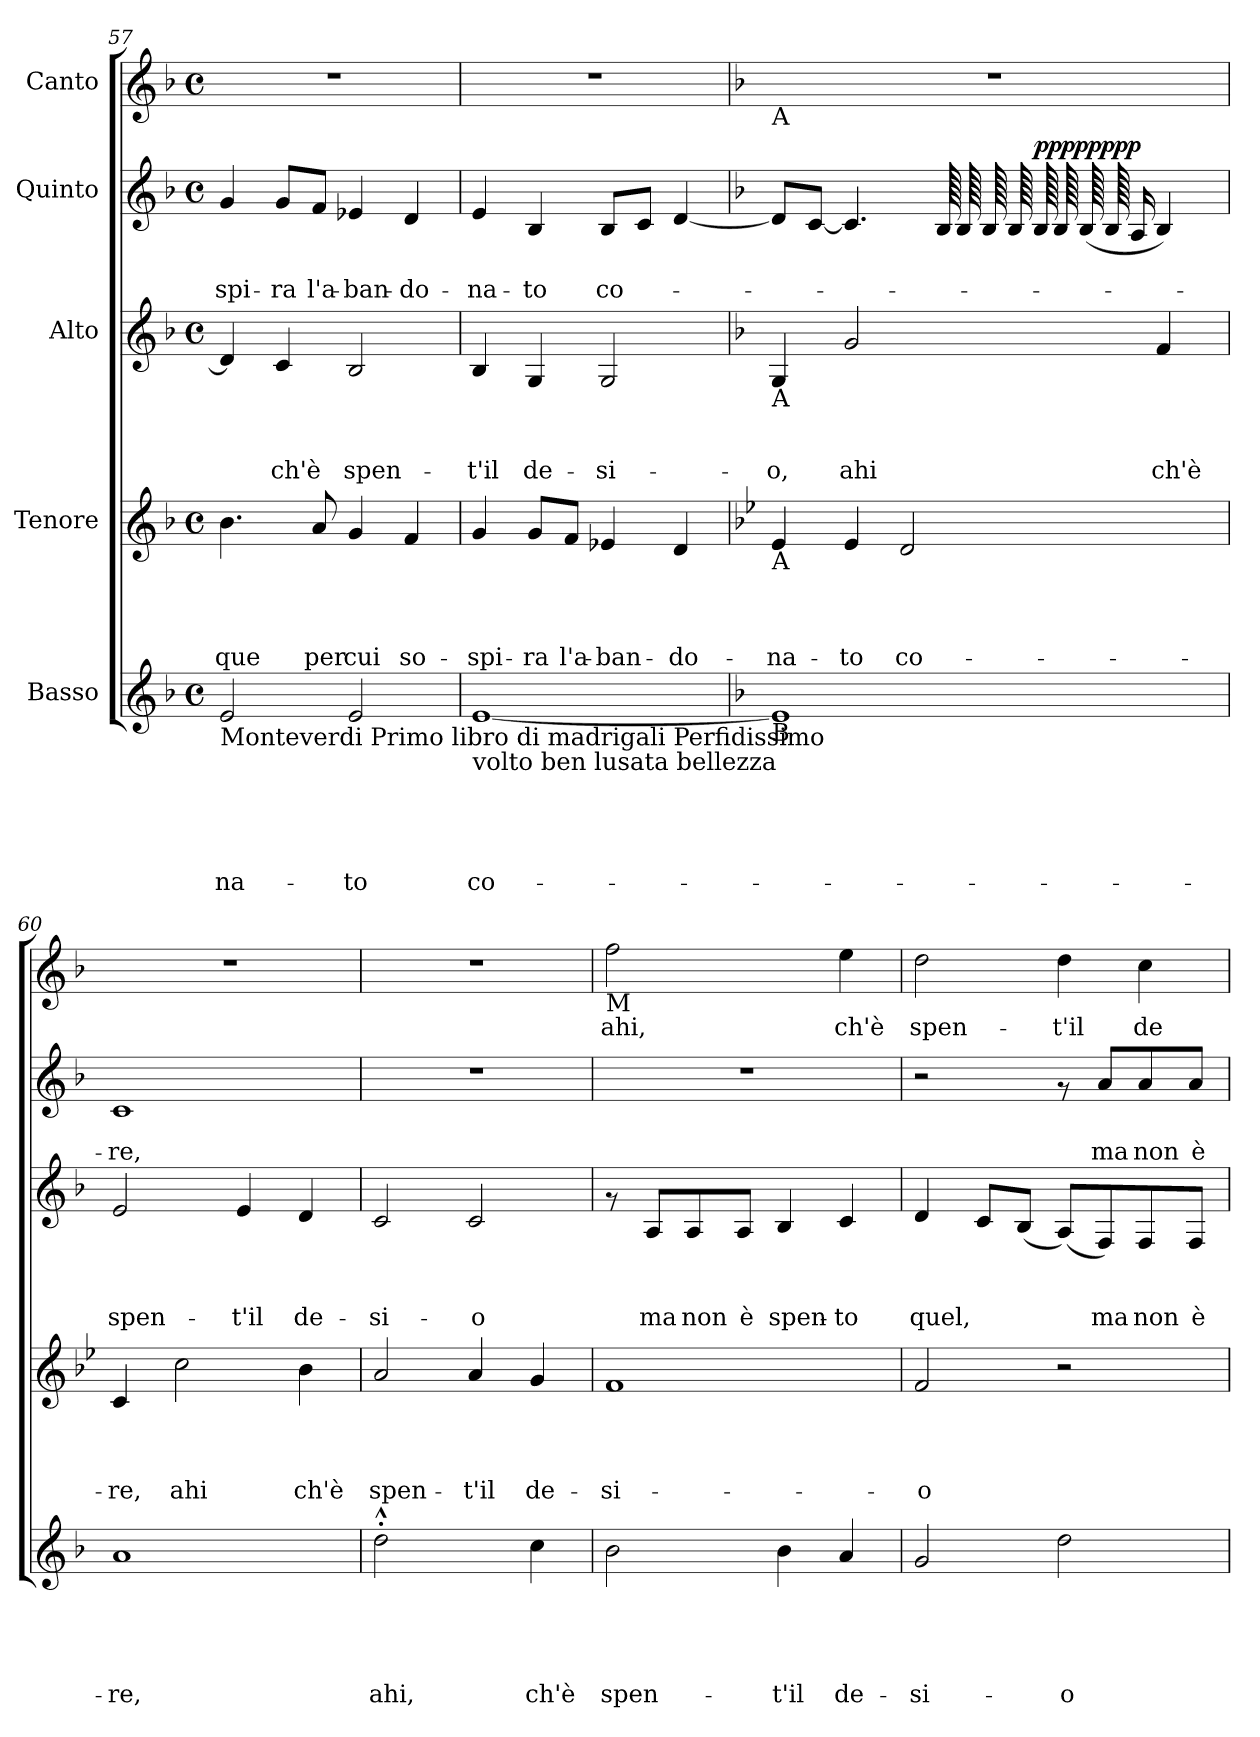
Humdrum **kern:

**kern	**text	**text	**text	**text	**text	**kern	**text	**text	**text	**text	**kern	**text	**text	**text	**kern	**text	**text	**dynam	**kern	**text
*part5	*part5	*part5	*part5	*part5	*part5	*part4	*part4	*part4	*part4	*part4	*part3	*part3	*part3	*part3	*part2	*part2	*part2	*part2	*part1	*part1
*staff5	*staff5	*staff5	*staff5	*staff5	*staff5	*staff4	*staff4	*staff4	*staff4	*staff4	*staff3	*staff3	*staff3	*staff3	*staff2	*staff2	*staff2	*staff2	*staff1	*staff1
*I"Basso	*	*	*	*	*	*I"Tenore	*	*	*	*	*I"Alto	*	*	*	*I"Quinto	*	*	*	*I"Canto	*
*clefG2	*	*	*	*	*	*clefG2	*	*	*	*	*clefG2	*	*	*	*clefG2	*	*	*	*clefG2	*
*k[b-]	*	*	*	*	*	*k[b-]	*	*	*	*	*k[b-]	*	*	*	*k[b-]	*	*	*	*k[b-]	*
*F:	*	*	*	*	*	*F:	*	*	*	*	*F:	*	*	*	*F:	*	*	*	*F:	*
*M4/4	*	*	*	*	*	*M4/4	*	*	*	*	*M4/4	*	*	*	*M4/4	*	*	*	*M4/4	*
*met(c)	*	*	*	*	*	*met(c)	*	*	*	*	*met(c)	*	*	*	*met(c)	*	*	*	*met(c)	*
=57	=57	=57	=57	=57	=57	=57	=57	=57	=57	=57	=57	=57	=57	=57	=57	=57	=57	=57	=57	=57
!LO:TX:b:t=Monteverdi Primo libro di madrigali Perfidissimo	!	!	!	!	!	!	!	!	!	!	!	!	!	!	!	!	!	!	!	!
!	!	!	!	!	!LO:LY:b	!	!	!	!	!LO:LY:b	!	!	!	!	!	!	!LO:LY:b	!	!	!
2e/	.	.	.	.	-na-	4.b-\	.	.	.	que	4d/]	.	.	.	4g/	.	-spi-	.	1r	.
!	!	!	!	!	!	!	!	!	!	!	!	!	!	!LO:LY:b	!	!	!LO:LY:b	!	!	!
.	.	.	.	.	.	.	.	.	.	.	4c/	.	.	ch'è	8g/L	.	-ra	.	.	.
!	!	!	!	!	!	!	!	!	!	!LO:LY:b	!	!	!	!	!	!	!LO:LY:b	!	!	!
.	.	.	.	.	.	8a/	.	.	.	per	.	.	.	.	8f/J	.	l'a-	.	.	.
!	!	!	!	!	!LO:LY:b	!	!	!	!	!LO:LY:b	!	!	!	!LO:LY:b	!	!	!LO:LY:b	!	!	!
2e/	.	.	.	.	-to	4g/	.	.	.	cui	2B-/	.	.	spen-	4e-X/	.	-ban-	.	.	.
!	!	!	!	!	!	!	!	!	!	!LO:LY:b	!	!	!	!	!	!	!LO:LY:b	!	!	!
.	.	.	.	.	.	4f/	.	.	.	so-	.	.	.	.	4d/	.	-do-	.	.	.
=58	=58	=58	=58	=58	=58	=58	=58	=58	=58	=58	=58	=58	=58	=58	=58	=58	=58	=58	=58	=58
!LO:TX:b:t=volto ben lusata bellezza	!	!	!	!	!	!	!	!	!	!	!	!	!	!	!	!	!	!	!	!
!	!	!	!	!	!LO:LY:b	!	!	!	!	!LO:LY:b	!	!	!	!LO:LY:b	!	!	!LO:LY:b	!	!	!
[>1e	.	.	.	.	co-	4g/	.	.	.	-spi-	4B-/	.	.	-t'il	4e/	.	-na-	.	1r	.
!	!	!	!	!	!	!	!	!	!	!LO:LY:b	!	!	!	!LO:LY:b	!	!	!LO:LY:b	!	!	!
.	.	.	.	.	.	8g/L	.	.	.	-ra	4G/	.	.	de-	4B-/	.	-to	.	.	.
!	!	!	!	!	!	!	!	!	!	!LO:LY:b	!	!	!	!	!	!	!	!	!	!
.	.	.	.	.	.	8f/J	.	.	.	l'a-	.	.	.	.	.	.	.	.	.	.
!	!	!	!	!	!	!	!	!	!	!LO:LY:b	!	!	!	!LO:LY:b	!	!	!LO:LY:b	!	!	!
.	.	.	.	.	.	4e-X/	.	.	.	-ban-	2G/	.	.	-si-	8B-/L	.	co-	.	.	.
.	.	.	.	.	.	.	.	.	.	.	.	.	.	.	8c/J	.	.	.	.	.
!	!	!	!	!	!	!	!	!	!	!LO:LY:b	!	!	!	!	!	!	!	!	!	!
.	.	.	.	.	.	4d/	.	.	.	-do-	.	.	.	.	[>4d/	.	.	.	.	.
!!LO:PB:g=z
=59	=59	=59	=59	=59	=59	=59	=59	=59	=59	=59	=59	=59	=59	=59	=59	=59	=59	=59	=59	=59
*	*	*	*	*	*	*k[b-e-]	*	*	*	*	*	*	*	*	*	*	*	*	*	*
*	*	*	*	*	*	*B-:	*	*	*	*	*	*	*	*	*	*	*	*	*	*
!	!	!	!	!	!	!	!	!	!	!	!	!	!	!	!	!	!	!	!LO:TX:b:t=A	!
!	!	!	!	!	!	!	!	!	!	!	!	!	!	!	!LO:TX:b:t=A	!	!	!	!	!
!	!	!	!	!	!	!	!	!	!	!	!LO:TX:b:t=A	!	!	!	!	!	!	!	!	!
!	!	!	!	!	!	!LO:TX:b:t=A	!	!	!	!	!	!	!	!	!	!	!	!	!	!
!LO:TX:b:t=B	!	!	!	!	!	!	!	!	!	!	!	!	!	!	!	!	!	!	!	!
!	!	!	!	!	!	!	!	!	!	!LO:LY:b	!	!	!	!LO:LY:b	!	!	!	!	!	!
*	*	*	*	*	*	*	*	*	*	*	*	*	*	*	*^	*	*	*	*	*
1e]	.	.	.	.	.	4e-/	.	.	.	-na-	4G/	.	.	-o,	8d/L]	2ryy	.	.	.	1r	.
.	.	.	.	.	.	.	.	.	.	.	.	.	.	.	[>8c/J	.	.	.	.	.	.
!	!	!	!	!	!	!	!	!	!	!LO:LY:b	!	!	!	!LO:LY:b	!	!	!	!	!	!	!
.	.	.	.	.	.	4e-/	.	.	.	-to	2g/	.	.	ahi	4.c/]	.	.	.	.	.	.
!	!	!	!	!	!	!	!	!	!	!LO:LY:b	!	!	!	!	!	!	!	!	!	!	!
.	.	.	.	.	.	2d/	.	.	.	co-	.	.	.	.	.	8ryy	.	.	.	.	.
*	*	*	*	*	*	*	*	*	*	*	*	*	*	*	*tremolo	*	*	*	*	*	*
.	.	.	.	.	.	.	.	.	.	.	.	.	.	.	(>128B-/LLLLL	32ryy	.	.	.	.	.
.	.	.	.	.	.	.	.	.	.	.	.	.	.	.	(>128B-/	.	.	.	.	.	.
.	.	.	.	.	.	.	.	.	.	.	.	.	.	.	(>128B-/	.	.	.	.	.	.
.	.	.	.	.	.	.	.	.	.	.	.	.	.	.	(>128B-/	.	.	.	.	.	.
!	!	!	!	!	!	!	!	!	!	!	!	!	!	!	!	!	!	!	!LO:DY:b	!	!
!	!	!	!	!	!	!	!	!	!	!	!	!	!	!	!	!	!	!	!LO:DY:n=1:b	!	!
.	.	.	.	.	.	.	.	.	.	.	.	.	.	.	(>128B-/	4ryy	.	.	pppp pppp	.	.
.	.	.	.	.	.	.	.	.	.	.	.	.	.	.	(>128B-/	.	.	.	.	.	.
.	.	.	.	.	.	.	.	.	.	.	.	.	.	.	(>128B-/	.	.	.	.	.	.
.	.	.	.	.	.	.	.	.	.	.	.	.	.	.	128B-/	.	.	.	.	.	.
*	*	*	*	*	*	*	*	*	*	*	*	*	*	*	*Xtremolo	*	*	*	*	*	*
.	.	.	.	.	.	.	.	.	.	.	.	.	.	.	16A/JJ	.	.	.	.	.	.
!	!	!	!	!	!	!	!	!	!	!	!	!	!	!LO:LY:b	!	!	!	!	!	!	!
.	.	.	.	.	.	.	.	.	.	.	4f/	.	.	ch'è	4B-/)	.	.	.	.	.	.
.	.	.	.	.	.	.	.	.	.	.	.	.	.	.	.	16.ryy	.	.	.	.	.
=60	=60	=60	=60	=60	=60	=60	=60	=60	=60	=60	=60	=60	=60	=60	=60	=60	=60	=60	=60	=60	=60
!	!	!	!	!	!LO:LY:b	!	!	!	!	!LO:LY:b	!	!	!	!LO:LY:b	!	!	!	!LO:LY:b	!	!	!
*	*	*	*	*	*	*	*	*	*	*	*	*	*	*	*v	*v	*	*	*	*	*
1a	.	.	.	.	-re,	4c/	.	.	.	-re,	2e/	.	.	spen-	1c	.	-re,	.	1r	.
!	!	!	!	!	!	!	!	!	!	!LO:LY:b	!	!	!	!	!	!	!	!	!	!
.	.	.	.	.	.	2cc\	.	.	.	ahi	.	.	.	.	.	.	.	.	.	.
!	!	!	!	!	!	!	!	!	!	!	!	!	!	!LO:LY:b	!	!	!	!	!	!
.	.	.	.	.	.	.	.	.	.	.	4e/	.	.	-t'il	.	.	.	.	.	.
!	!	!	!	!	!	!	!	!	!	!LO:LY:b	!	!	!	!LO:LY:b	!	!	!	!	!	!
.	.	.	.	.	.	4b-\	.	.	.	ch'è	4d/	.	.	de-	.	.	.	.	.	.
=61	=61	=61	=61	=61	=61	=61	=61	=61	=61	=61	=61	=61	=61	=61	=61	=61	=61	=61	=61	=61
!	!	!	!	!	!LO:LY:b	!	!	!	!	!LO:LY:b	!	!	!	!LO:LY:b	!	!	!	!	!	!
2dd^^>'>\	.	.	.	.	ahi,	2a/	.	.	.	spen-	2c/	.	.	-si-	1r	.	.	.	1r	.
!	!	!	!	!	!	!	!	!	!	!LO:LY:b	!	!	!	!LO:LY:b	!	!	!	!	!	!
4ryy	.	.	.	.	.	4a/	.	.	.	-t'il	2c/	.	.	-o	.	.	.	.	.	.
!	!	!	!	!	!LO:LY:b	!	!	!	!	!LO:LY:b	!	!	!	!	!	!	!	!	!	!
4cc\	.	.	.	.	ch'è	4g/	.	.	.	de-	.	.	.	.	.	.	.	.	.	.
=62	=62	=62	=62	=62	=62	=62	=62	=62	=62	=62	=62	=62	=62	=62	=62	=62	=62	=62	=62	=62
!	!	!	!	!	!	!	!	!	!	!	!	!	!	!	!	!	!	!	!LO:TX:b:t=M	!
!	!	!	!	!	!LO:LY:b	!	!	!	!	!LO:LY:b	!	!	!	!	!	!	!	!	!	!LO:LY:b
2b-\	.	.	.	.	spen-	1f	.	.	.	-si-	8rf	.	.	.	1r	.	.	.	2ff\	ahi,
!	!	!	!	!	!	!	!	!	!	!	!	!	!	!LO:LY:b	!	!	!	!	!	!
.	.	.	.	.	.	.	.	.	.	.	8A/L	.	.	ma	.	.	.	.	.	.
!	!	!	!	!	!	!	!	!	!	!	!	!	!	!LO:LY:b	!	!	!	!	!	!
.	.	.	.	.	.	.	.	.	.	.	8A/	.	.	non	.	.	.	.	.	.
!	!	!	!	!	!	!	!	!	!	!	!	!	!	!LO:LY:b	!	!	!	!	!	!
.	.	.	.	.	.	.	.	.	.	.	8A/J	.	.	è	.	.	.	.	.	.
!	!	!	!	!	!LO:LY:b	!	!	!	!	!	!	!	!	!LO:LY:b	!	!	!	!	!	!
4b-\	.	.	.	.	-t'il	.	.	.	.	.	4B-/	.	.	spen-	.	.	.	.	4ryy	.
!	!	!	!	!	!LO:LY:b	!	!	!	!	!	!	!	!	!LO:LY:b	!	!	!	!	!	!LO:LY:b
4a/	.	.	.	.	de-	.	.	.	.	.	4c/	.	.	-to	.	.	.	.	4ee\	ch'è
=63	=63	=63	=63	=63	=63	=63	=63	=63	=63	=63	=63	=63	=63	=63	=63	=63	=63	=63	=63	=63
!	!	!	!	!	!LO:LY:b	!	!	!	!	!LO:LY:b	!	!	!	!LO:LY:b	!	!	!	!	!	!LO:LY:b
2g/	.	.	.	.	-si-	2f/	.	.	.	-o	4d/	.	.	quel,	2r	.	.	.	2dd\	spen-
.	.	.	.	.	.	.	.	.	.	.	8c/L	.	.	.	.	.	.	.	.	.
.	.	.	.	.	.	.	.	.	.	.	(8B-/J	.	.	.	.	.	.	.	.	.
!	!	!	!	!	!LO:LY:b	!	!	!	!	!	!	!	!	!	!	!	!	!	!	!LO:LY:b
2dd\	.	.	.	.	-o	2r	.	.	.	.	(>8A/L)	.	.	.	8rf	.	.	.	4dd\	-t'il
!	!	!	!	!	!	!	!	!	!	!	!	!	!	!LO:LY:b	!	!	!LO:LY:b	!	!	!
.	.	.	.	.	.	.	.	.	.	.	8F/)	.	.	ma	8a/L	.	ma	.	.	.
!	!	!	!	!	!	!	!	!	!	!	!	!	!	!LO:LY:b	!	!	!LO:LY:b	!	!	!LO:LY:b
.	.	.	.	.	.	.	.	.	.	.	8F/	.	.	non	8a/	.	non	.	4cc\	de-
!	!	!	!	!	!	!	!	!	!	!	!	!	!	!LO:LY:b	!	!	!LO:LY:b	!	!	!
.	.	.	.	.	.	.	.	.	.	.	8F/J	.	.	è	8a/J	.	è	.	.	.
=	=	=	=	=	=	=	=	=	=	=	=	=	=	=	=	=	=	=	=	=
*-	*-	*-	*-	*-	*-	*-	*-	*-	*-	*-	*-	*-	*-	*-	*-	*-	*-	*-	*-	*-
